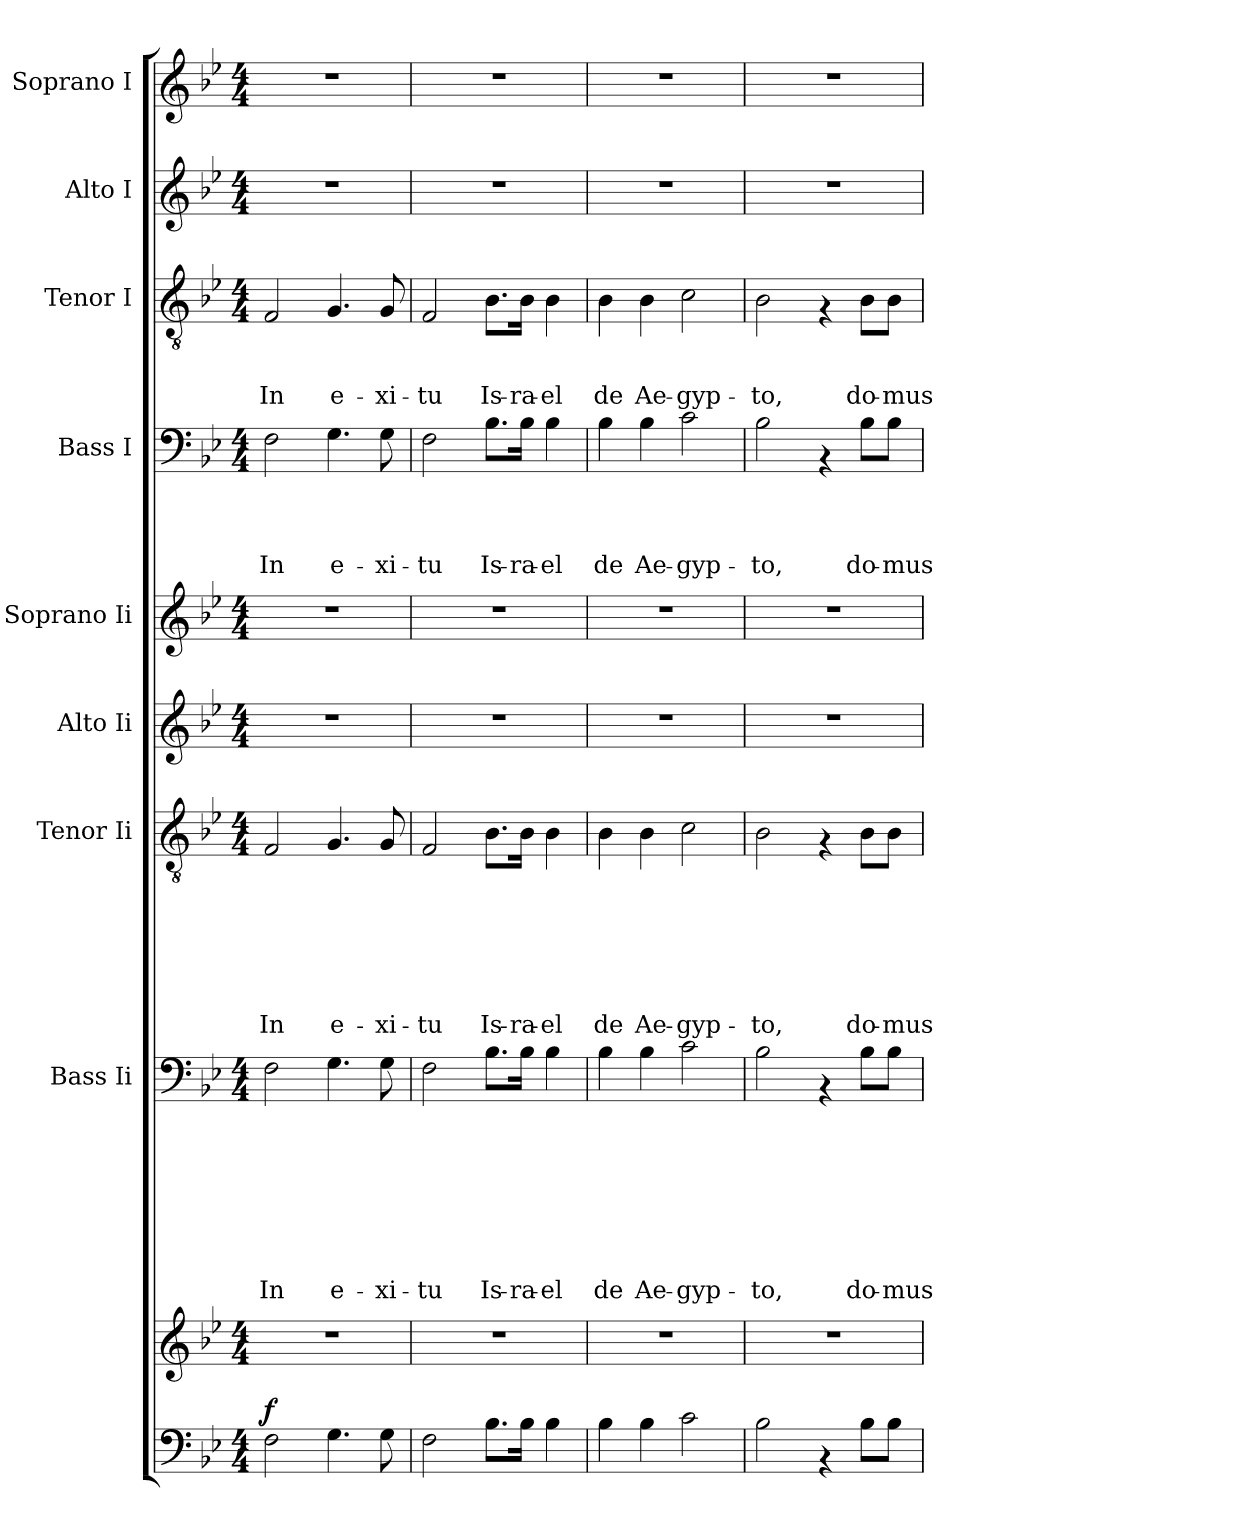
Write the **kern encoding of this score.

**kern	**kern	**dynam	**kern	**text	**text	**text	**text	**text	**text	**text	**text	**kern	**text	**text	**text	**text	**text	**text	**text	**kern	**kern	**kern	**text	**text	**text	**text	**kern	**text	**text	**text	**kern	**kern
*part9	*part9	*part9	*part8	*part8	*part8	*part8	*part8	*part8	*part8	*part8	*part8	*part7	*part7	*part7	*part7	*part7	*part7	*part7	*part7	*part6	*part5	*part4	*part4	*part4	*part4	*part4	*part3	*part3	*part3	*part3	*part2	*part1
*staff10	*staff9	*staff9/10	*staff8	*staff8	*staff8	*staff8	*staff8	*staff8	*staff8	*staff8	*staff8	*staff7	*staff7	*staff7	*staff7	*staff7	*staff7	*staff7	*staff7	*staff6	*staff5	*staff4	*staff4	*staff4	*staff4	*staff4	*staff3	*staff3	*staff3	*staff3	*staff2	*staff1
*	*	*	*I"Bass Ii	*	*	*	*	*	*	*	*	*I"Tenor Ii	*	*	*	*	*	*	*	*I"Alto Ii	*I"Soprano Ii	*I"Bass I	*	*	*	*	*I"Tenor I	*	*	*	*I"Alto I	*I"Soprano I
*	*	*	*I'B	*	*	*	*	*	*	*	*	*I'T	*	*	*	*	*	*	*	*I'A	*I'S	*I'B	*	*	*	*	*I'T	*	*	*	*I'A	*I'S
!!LO:PB:g=z
*clefF4	*clefG2	*	*clefF4	*	*	*	*	*	*	*	*	*clefGv2	*	*	*	*	*	*	*	*clefG2	*clefG2	*clefF4	*	*	*	*	*clefGv2	*	*	*	*clefG2	*clefG2
*k[b-e-]	*k[b-e-]	*	*k[b-e-]	*	*	*	*	*	*	*	*	*k[b-e-]	*	*	*	*	*	*	*	*k[b-e-]	*k[b-e-]	*k[b-e-]	*	*	*	*	*k[b-e-]	*	*	*	*k[b-e-]	*k[b-e-]
*B-:	*B-:	*	*B-:	*	*	*	*	*	*	*	*	*B-:	*	*	*	*	*	*	*	*B-:	*B-:	*B-:	*	*	*	*	*B-:	*	*	*	*B-:	*B-:
*M4/4	*M4/4	*	*M4/4	*	*	*	*	*	*	*	*	*M4/4	*	*	*	*	*	*	*	*M4/4	*M4/4	*M4/4	*	*	*	*	*M4/4	*	*	*	*M4/4	*M4/4
=1	=1	=1	=1	=1	=1	=1	=1	=1	=1	=1	=1	=1	=1	=1	=1	=1	=1	=1	=1	=1	=1	=1	=1	=1	=1	=1	=1	=1	=1	=1	=1	=1
!	!	!LO:DY:a=2	!	!	!	!	!	!	!	!	!LO:LY:b	!	!	!	!	!	!	!	!LO:LY:b	!	!	!	!	!	!	!LO:LY:b	!	!	!	!LO:LY:b	!	!
2F\	1r	f	2F\	.	.	.	.	.	.	.	In	2F/	.	.	.	.	.	.	In	1r	1r	2F\	.	.	.	In	2F/	.	.	In	1r	1r
!	!	!	!	!	!	!	!	!	!	!	!LO:LY:b	!	!	!	!	!	!	!	!LO:LY:b	!	!	!	!	!	!	!LO:LY:b	!	!	!	!LO:LY:b	!	!
4.G\	.	.	4.G\	.	.	.	.	.	.	.	e-	4.G/	.	.	.	.	.	.	e-	.	.	4.G\	.	.	.	e-	4.G/	.	.	e-	.	.
!	!	!	!	!	!	!	!	!	!	!	!LO:LY:b	!	!	!	!	!	!	!	!LO:LY:b	!	!	!	!	!	!	!LO:LY:b	!	!	!	!LO:LY:b	!	!
8G\	.	.	8G\	.	.	.	.	.	.	.	-xi-	8G/	.	.	.	.	.	.	-xi-	.	.	8G\	.	.	.	-xi-	8G/	.	.	-xi-	.	.
=2	=2	=2	=2	=2	=2	=2	=2	=2	=2	=2	=2	=2	=2	=2	=2	=2	=2	=2	=2	=2	=2	=2	=2	=2	=2	=2	=2	=2	=2	=2	=2	=2
!	!	!	!	!	!	!	!	!	!	!	!LO:LY:b	!	!	!	!	!	!	!	!LO:LY:b	!	!	!	!	!	!	!LO:LY:b	!	!	!	!LO:LY:b	!	!
2F\	1r	.	2F\	.	.	.	.	.	.	.	-tu	2F/	.	.	.	.	.	.	-tu	1r	1r	2F\	.	.	.	-tu	2F/	.	.	-tu	1r	1r
!	!	!	!	!	!	!	!	!	!	!	!LO:LY:b	!	!	!	!	!	!	!	!LO:LY:b	!	!	!	!	!	!	!LO:LY:b	!	!	!	!LO:LY:b	!	!
8.B-\L	.	.	8.B-\L	.	.	.	.	.	.	.	Is-	8.B-\L	.	.	.	.	.	.	Is-	.	.	8.B-\L	.	.	.	Is-	8.B-\L	.	.	Is-	.	.
!	!	!	!	!	!	!	!	!	!	!	!LO:LY:b	!	!	!	!	!	!	!	!LO:LY:b	!	!	!	!	!	!	!LO:LY:b	!	!	!	!LO:LY:b	!	!
16B-\Jk	.	.	16B-\Jk	.	.	.	.	.	.	.	-ra-	16B-\Jk	.	.	.	.	.	.	-ra-	.	.	16B-\Jk	.	.	.	-ra-	16B-\Jk	.	.	-ra-	.	.
!	!	!	!	!	!	!	!	!	!	!	!LO:LY:b	!	!	!	!	!	!	!	!LO:LY:b	!	!	!	!	!	!	!LO:LY:b	!	!	!	!LO:LY:b	!	!
4B-\	.	.	4B-\	.	.	.	.	.	.	.	-el	4B-\	.	.	.	.	.	.	-el	.	.	4B-\	.	.	.	-el	4B-\	.	.	-el	.	.
=3	=3	=3	=3	=3	=3	=3	=3	=3	=3	=3	=3	=3	=3	=3	=3	=3	=3	=3	=3	=3	=3	=3	=3	=3	=3	=3	=3	=3	=3	=3	=3	=3
!	!	!	!	!	!	!	!	!	!	!	!LO:LY:b	!	!	!	!	!	!	!	!LO:LY:b	!	!	!	!	!	!	!LO:LY:b	!	!	!	!LO:LY:b	!	!
4B-\	1r	.	4B-\	.	.	.	.	.	.	.	de	4B-\	.	.	.	.	.	.	de	1r	1r	4B-\	.	.	.	de	4B-\	.	.	de	1r	1r
!	!	!	!	!	!	!	!	!	!	!	!LO:LY:b	!	!	!	!	!	!	!	!LO:LY:b	!	!	!	!	!	!	!LO:LY:b	!	!	!	!LO:LY:b	!	!
4B-\	.	.	4B-\	.	.	.	.	.	.	.	Ae-	4B-\	.	.	.	.	.	.	Ae-	.	.	4B-\	.	.	.	Ae-	4B-\	.	.	Ae-	.	.
!	!	!	!	!	!	!	!	!	!	!	!LO:LY:b	!	!	!	!	!	!	!	!LO:LY:b	!	!	!	!	!	!	!LO:LY:b	!	!	!	!LO:LY:b	!	!
2c\	.	.	2c\	.	.	.	.	.	.	.	-gyp-	2c\	.	.	.	.	.	.	-gyp-	.	.	2c\	.	.	.	-gyp-	2c\	.	.	-gyp-	.	.
=4	=4	=4	=4	=4	=4	=4	=4	=4	=4	=4	=4	=4	=4	=4	=4	=4	=4	=4	=4	=4	=4	=4	=4	=4	=4	=4	=4	=4	=4	=4	=4	=4
!	!	!	!	!	!	!	!	!	!	!	!LO:LY:b	!	!	!	!	!	!	!	!LO:LY:b	!	!	!	!	!	!	!LO:LY:b	!	!	!	!LO:LY:b	!	!
2B-\	1r	.	2B-\	.	.	.	.	.	.	.	-to,	2B-\	.	.	.	.	.	.	-to,	1r	1r	2B-\	.	.	.	-to,	2B-\	.	.	-to,	1r	1r
4rAA	.	.	4rAA	.	.	.	.	.	.	.	.	4rF	.	.	.	.	.	.	.	.	.	4rAA	.	.	.	.	4rF	.	.	.	.	.
!	!	!	!	!	!	!	!	!	!	!	!LO:LY:b	!	!	!	!	!	!	!	!LO:LY:b	!	!	!	!	!	!	!LO:LY:b	!	!	!	!LO:LY:b	!	!
8B-\L	.	.	8B-\L	.	.	.	.	.	.	.	do-	8B-\L	.	.	.	.	.	.	do-	.	.	8B-\L	.	.	.	do-	8B-\L	.	.	do-	.	.
!	!	!	!	!	!	!	!	!	!	!	!LO:LY:b	!	!	!	!	!	!	!	!LO:LY:b	!	!	!	!	!	!	!LO:LY:b	!	!	!	!LO:LY:b	!	!
8B-\J	.	.	8B-\J	.	.	.	.	.	.	.	-mus	8B-\J	.	.	.	.	.	.	-mus	.	.	8B-\J	.	.	.	-mus	8B-\J	.	.	-mus	.	.
=	=	=	=	=	=	=	=	=	=	=	=	=	=	=	=	=	=	=	=	=	=	=	=	=	=	=	=	=	=	=	=	=
*-	*-	*-	*-	*-	*-	*-	*-	*-	*-	*-	*-	*-	*-	*-	*-	*-	*-	*-	*-	*-	*-	*-	*-	*-	*-	*-	*-	*-	*-	*-	*-	*-
